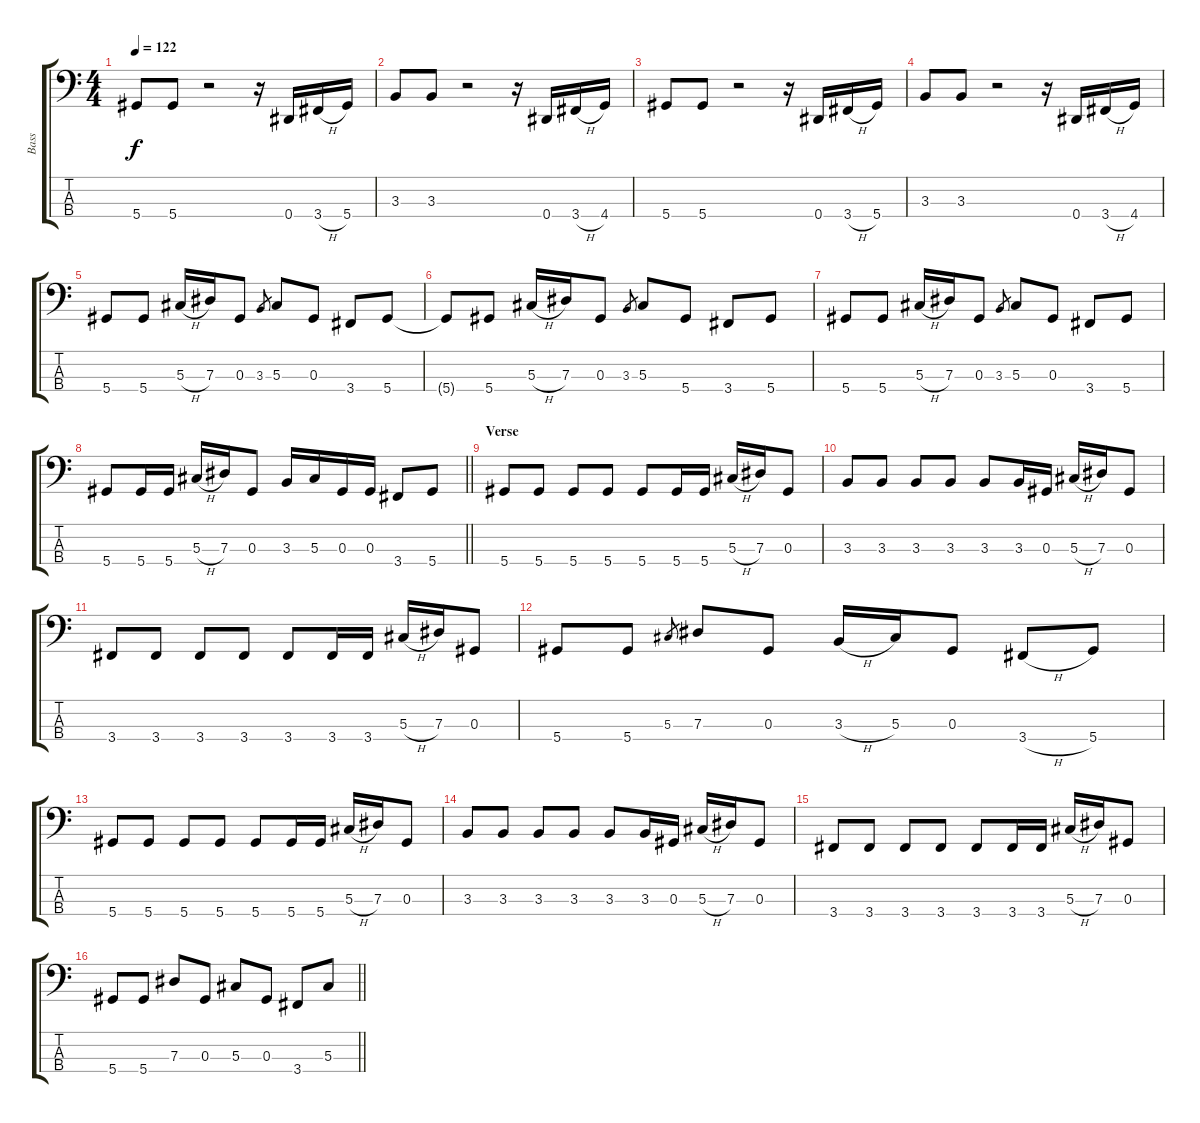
\track ("Bass" "Bass") {instrument electricbassfinger}
\staff {score tabs}
\tuning (Gb2 Db2 Ab1 Eb1) {hide}
\ts (4 4)
\tempo 122
\clef f4
\ks c
5.4.8{dy f} 5.4.8 r.2 r.16 0.4.16 3.4{h}.16 5.4.16 |
3.3.8 3.3.8 r.2 r.16 0.4.16 3.4{h}.16 4.4.16 |
5.4.8 5.4.8 r.2 r.16 0.4.16 3.4{h}.16 5.4.16 |
3.3.8 3.3.8 r.2 r.16 0.4.16 3.4{h}.16 4.4.16 |
5.4.8 5.4.8 5.3{h}.16 7.3.16 0.3.8 3.3.8{gr} 5.3.8 0.3.8 3.4.8 5.4.8 |
5.4{t}.8 5.4.8 5.3{h}.16 7.3.16 0.3.8 3.3.8{gr} 5.3.8 5.4.8 3.4.8 5.4.8 |
5.4.8 5.4.8 5.3{h}.16 7.3.16 0.3.8 3.3.8{gr} 5.3.8 0.3.8 3.4.8 5.4.8 |
\barLineRight lightlight
5.4.8 5.4.16 5.4.16 5.3{h}.16 7.3.16 0.3.8 3.3.16 5.3.16 0.3.16 0.3.16 3.4.8 5.4.8 |
\section ("" "Verse")
5.4.8 5.4.8 5.4.8 5.4.8 5.4.8 5.4.16 5.4.16 5.3{h}.16 7.3.16 0.3.8 |
3.3.8 3.3.8 3.3.8 3.3.8 3.3.8 3.3.16 0.3.16 5.3{h}.16 7.3.16 0.3.8 |
3.4.8 3.4.8 3.4.8 3.4.8 3.4.8 3.4.16 3.4.16 5.3{h}.16 7.3.16 0.3.8 |
5.4.8 5.4.8 5.3.8{gr} 7.3.8 0.3.8 3.3{h}.16 5.3.16 0.3.8 3.4{h}.8 5.4.8 |
5.4.8 5.4.8 5.4.8 5.4.8 5.4.8 5.4.16 5.4.16 5.3{h}.16 7.3.16 0.3.8 |
3.3.8 3.3.8 3.3.8 3.3.8 3.3.8 3.3.16 0.3.16 5.3{h}.16 7.3.16 0.3.8 |
3.4.8 3.4.8 3.4.8 3.4.8 3.4.8 3.4.16 3.4.16 5.3{h}.16 7.3.16 0.3.8 |
\barLineRight lightlight
5.4.8 5.4.8 7.3.8 0.3.8 5.3.8 0.3.8 3.4.8 5.3.8
